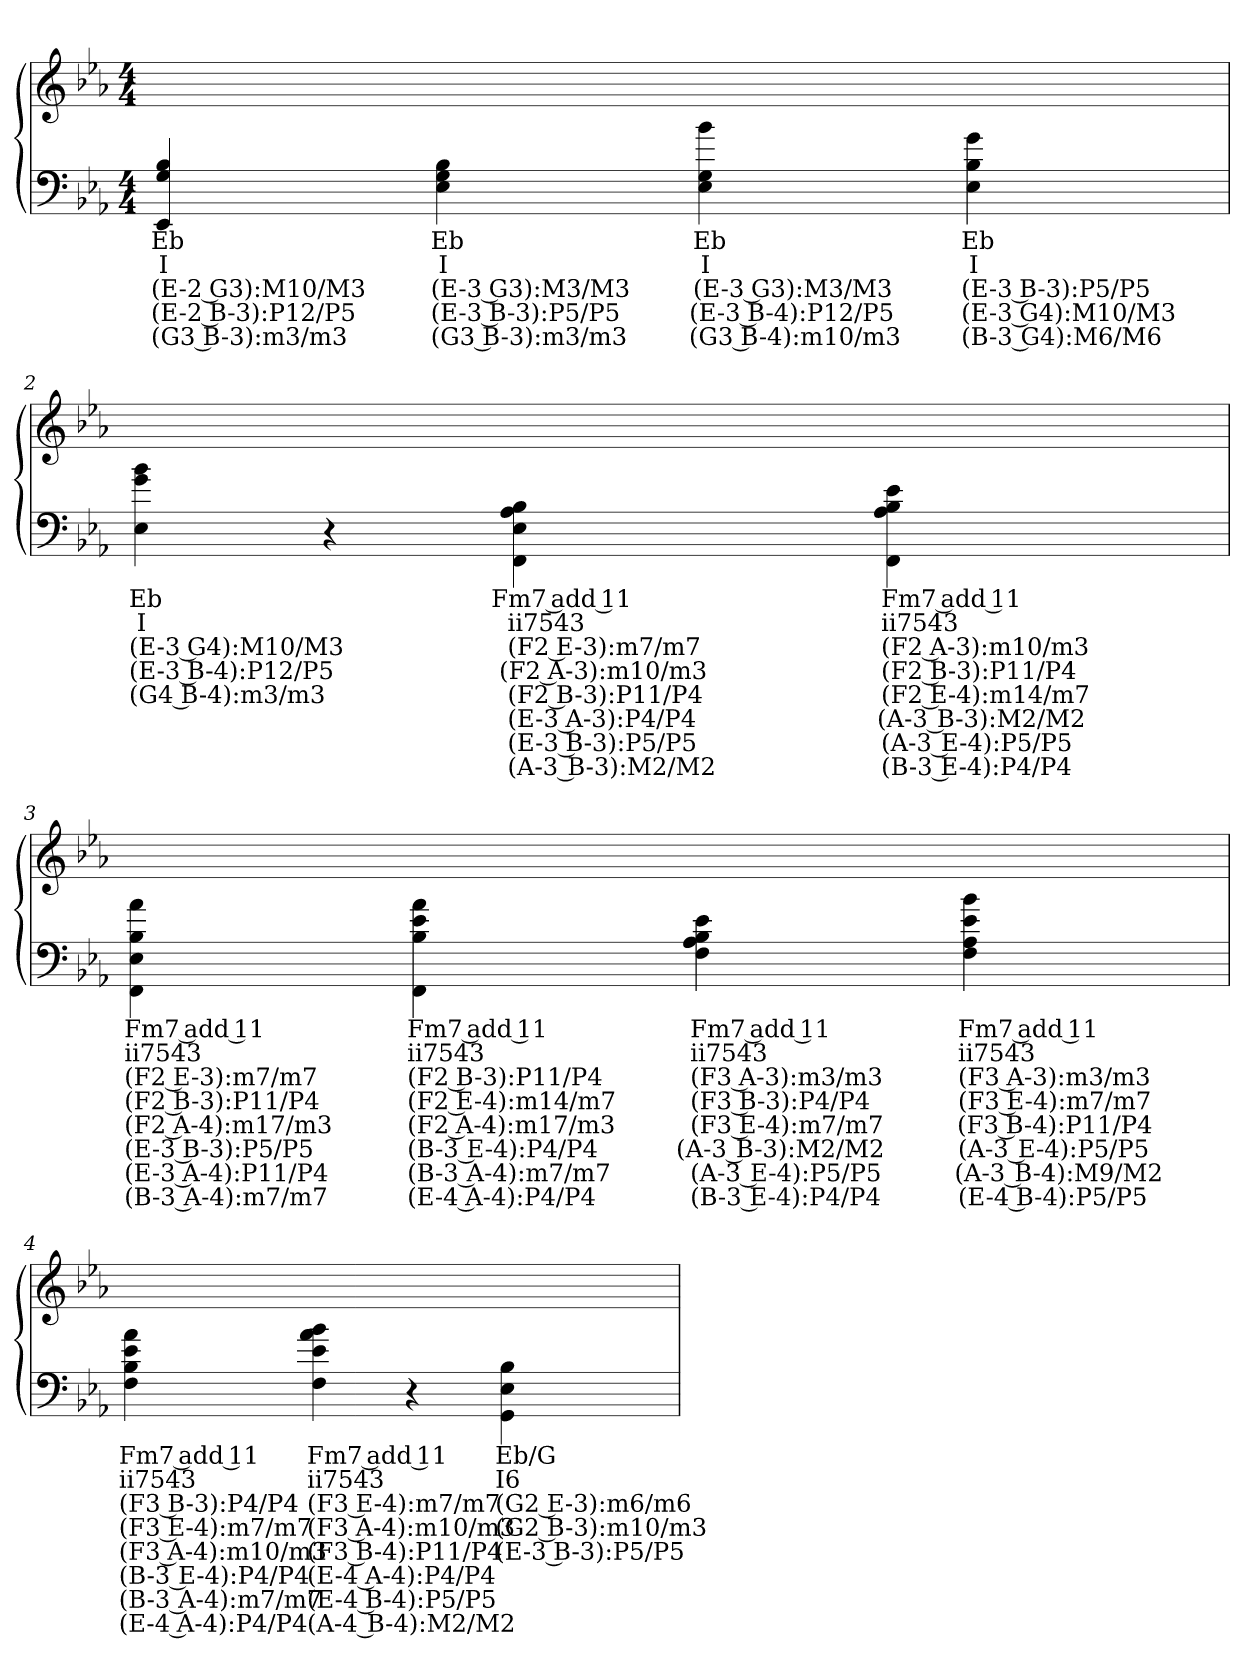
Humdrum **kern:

**kern	**text	**text	**text	**text	**text	**text	**text	**text	**kern
*part2	*part2	*part2	*part2	*part2	*part2	*part2	*part2	*part2	*part1
*staff2	*staff2	*staff2	*staff2	*staff2	*staff2	*staff2	*staff2	*staff2	*staff1
*clefF4	*	*	*	*	*	*	*	*	*clefG2
*k[b-e-a-]	*	*	*	*	*	*	*	*	*k[b-e-a-]
*E-:	*	*	*	*	*	*	*	*	*E-:
*M4/4	*	*	*	*	*	*	*	*	*M4/4
*MM60	*	*	*	*	*	*	*	*	*MM60
=1	=1	=1	=1	=1	=1	=1	=1	=1	=1
4EE- 4G 4B-	Eb	I	(E-2 G3):M10/M3	(E-2 B-3):P12/P5	(G3 B-3):m3/m3	.	.	.	1ryy
4E- 4G 4B-	Eb	I	(E-3 G3):M3/M3	(E-3 B-3):P5/P5	(G3 B-3):m3/m3	.	.	.	.
4E- 4G 4b-	Eb	I	(E-3 G3):M3/M3	(E-3 B-4):P12/P5	(G3 B-4):m10/m3	.	.	.	.
4E- 4B- 4g	Eb	I	(E-3 B-3):P5/P5	(E-3 G4):M10/M3	(B-3 G4):M6/M6	.	.	.	.
=2	=2	=2	=2	=2	=2	=2	=2	=2	=2
4E- 4g 4b-	Eb	I	(E-3 G4):M10/M3	(E-3 B-4):P12/P5	(G4 B-4):m3/m3	.	.	.	1ryy
4r	.	.	.	.	.	.	.	.	.
4FF 4E- 4A- 4B-	Fm7 add 11	ii7543	(F2 E-3):m7/m7	(F2 A-3):m10/m3	(F2 B-3):P11/P4	(E-3 A-3):P4/P4	(E-3 B-3):P5/P5	(A-3 B-3):M2/M2	.
4FF 4A- 4B- 4e-	Fm7 add 11	ii7543	(F2 A-3):m10/m3	(F2 B-3):P11/P4	(F2 E-4):m14/m7	(A-3 B-3):M2/M2	(A-3 E-4):P5/P5	(B-3 E-4):P4/P4	.
=3	=3	=3	=3	=3	=3	=3	=3	=3	=3
4FF 4E- 4B- 4a-	Fm7 add 11	ii7543	(F2 E-3):m7/m7	(F2 B-3):P11/P4	(F2 A-4):m17/m3	(E-3 B-3):P5/P5	(E-3 A-4):P11/P4	(B-3 A-4):m7/m7	1ryy
4FF 4B- 4e- 4a-	Fm7 add 11	ii7543	(F2 B-3):P11/P4	(F2 E-4):m14/m7	(F2 A-4):m17/m3	(B-3 E-4):P4/P4	(B-3 A-4):m7/m7	(E-4 A-4):P4/P4	.
4F 4A- 4B- 4e-	Fm7 add 11	ii7543	(F3 A-3):m3/m3	(F3 B-3):P4/P4	(F3 E-4):m7/m7	(A-3 B-3):M2/M2	(A-3 E-4):P5/P5	(B-3 E-4):P4/P4	.
4F 4A- 4e- 4b-	Fm7 add 11	ii7543	(F3 A-3):m3/m3	(F3 E-4):m7/m7	(F3 B-4):P11/P4	(A-3 E-4):P5/P5	(A-3 B-4):M9/M2	(E-4 B-4):P5/P5	.
=4	=4	=4	=4	=4	=4	=4	=4	=4	=4
4F 4B- 4e- 4a-	Fm7 add 11	ii7543	(F3 B-3):P4/P4	(F3 E-4):m7/m7	(F3 A-4):m10/m3	(B-3 E-4):P4/P4	(B-3 A-4):m7/m7	(E-4 A-4):P4/P4	1ryy
4F 4e- 4a- 4b-	Fm7 add 11	ii7543	(F3 E-4):m7/m7	(F3 A-4):m10/m3	(F3 B-4):P11/P4	(E-4 A-4):P4/P4	(E-4 B-4):P5/P5	(A-4 B-4):M2/M2	.
4r	.	.	.	.	.	.	.	.	.
4GG 4E- 4B-	Eb/G	I6	(G2 E-3):m6/m6	(G2 B-3):m10/m3	(E-3 B-3):P5/P5	.	.	.	.
=	=	=	=	=	=	=	=	=	=
*-	*-	*-	*-	*-	*-	*-	*-	*-	*-
